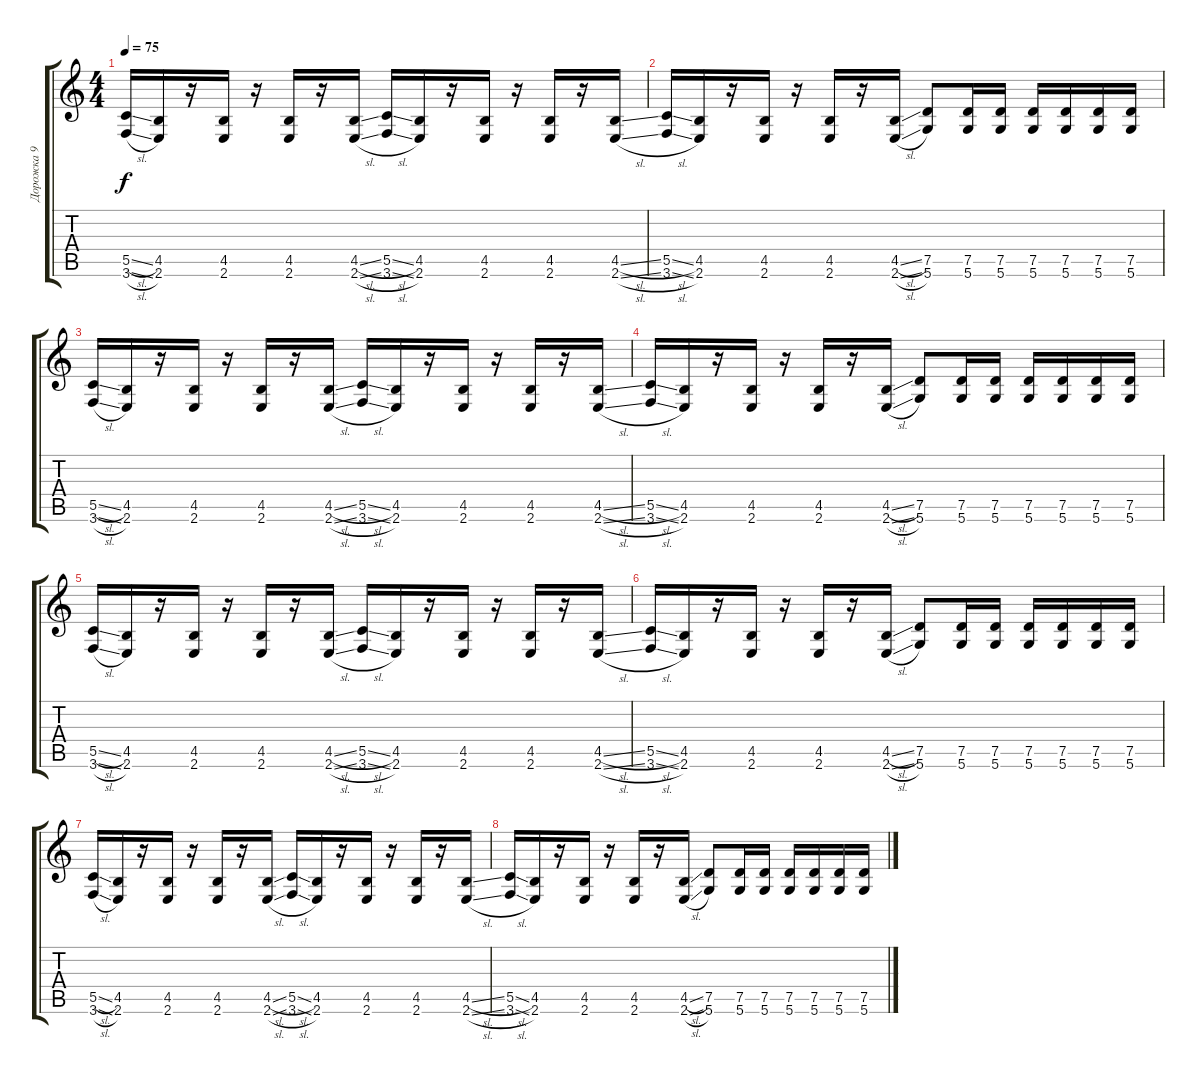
\track ("Дорожка 9" "Дорожка 9") {instrument distortionguitar}
\staff {score tabs}
\tuning (D4 A3 F3 C3 G2 D2) {hide}
\ts (4 4)
\tempo 75
\clef g2
\ks c
(5.5{sl} 3.6{sl}).16{dy f} (4.5 2.6).16 r.16 (4.5 2.6).16 r.16 (4.5 2.6).16 r.16 (4.5{sl} 2.6{sl}).16 (5.5{sl} 3.6{sl}).16 (4.5 2.6).16 r.16 (4.5 2.6).16 r.16 (4.5 2.6).16 r.16 (4.5{sl} 2.6{sl}).16 |
(5.5{sl} 3.6{sl}).16 (4.5 2.6).16 r.16 (4.5 2.6).16 r.16 (4.5 2.6).16 r.16 (4.5{sl} 2.6{sl}).16 (7.5 5.6).8 (7.5 5.6).16 (7.5 5.6).16 (7.5 5.6).16 (7.5 5.6).16 (7.5 5.6).16 (7.5 5.6).16 |
(5.5{sl} 3.6{sl}).16 (4.5 2.6).16 r.16 (4.5 2.6).16 r.16 (4.5 2.6).16 r.16 (4.5{sl} 2.6{sl}).16 (5.5{sl} 3.6{sl}).16 (4.5 2.6).16 r.16 (4.5 2.6).16 r.16 (4.5 2.6).16 r.16 (4.5{sl} 2.6{sl}).16 |
(5.5{sl} 3.6{sl}).16 (4.5 2.6).16 r.16 (4.5 2.6).16 r.16 (4.5 2.6).16 r.16 (4.5{sl} 2.6{sl}).16 (7.5 5.6).8 (7.5 5.6).16 (7.5 5.6).16 (7.5 5.6).16 (7.5 5.6).16 (7.5 5.6).16 (7.5 5.6).16 |
(5.5{sl} 3.6{sl}).16{volume 10} (4.5 2.6).16 r.16 (4.5 2.6).16 r.16 (4.5 2.6).16 r.16 (4.5{sl} 2.6{sl}).16 (5.5{sl} 3.6{sl}).16 (4.5 2.6).16 r.16 (4.5 2.6).16 r.16 (4.5 2.6).16 r.16 (4.5{sl} 2.6{sl}).16{volume 7} |
(5.5{sl} 3.6{sl}).16 (4.5 2.6).16 r.16 (4.5 2.6).16 r.16 (4.5 2.6).16 r.16 (4.5{sl} 2.6{sl}).16 (7.5 5.6).8 (7.5 5.6).16 (7.5 5.6).16 (7.5 5.6).16 (7.5 5.6).16 (7.5 5.6).16 (7.5 5.6).16 |
(5.5{sl} 3.6{sl}).16{volume 4} (4.5 2.6).16 r.16 (4.5 2.6).16 r.16 (4.5 2.6).16 r.16 (4.5{sl} 2.6{sl}).16 (5.5{sl} 3.6{sl}).16 (4.5 2.6).16 r.16 (4.5 2.6).16 r.16 (4.5 2.6).16 r.16 (4.5{sl} 2.6{sl}).16 |
(5.5{sl} 3.6{sl}).16 (4.5 2.6).16 r.16 (4.5 2.6).16 r.16 (4.5 2.6).16 r.16 (4.5{sl} 2.6{sl}).16{volume 2} (7.5 5.6).8 (7.5 5.6).16 (7.5 5.6).16 (7.5 5.6).16 (7.5 5.6).16 (7.5 5.6).16 (7.5 5.6).16
